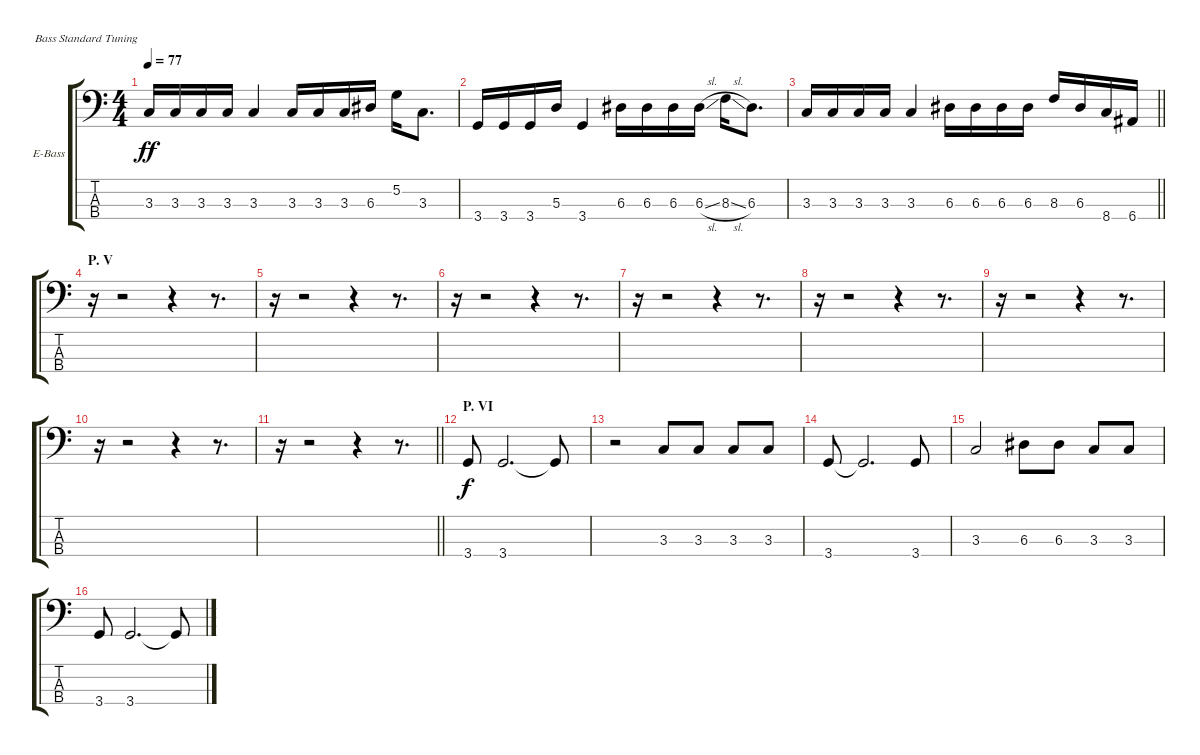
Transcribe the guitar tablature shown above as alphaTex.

\bracketExtendMode groupsimilarinstruments
\firstSystemTrackNameOrientation horizontal
\otherSystemsTrackNameOrientation horizontal
\track ("Bass Guitar" "E-Bass") {instrument electricbassfinger}
\staff {score tabs}
\tuning (G2 D2 A1 E1)
\ts (4 4)
\tempo 77
\clef f4
\ks c
3.3.16{dy ff} 3.3.16 3.3.16 3.3.16 3.3.4 3.3.16 3.3.16 3.3.16 6.3.16 5.2.16 3.3.8{d} |
3.4.16 3.4.16 3.4.16 5.3.16 3.4.4 6.3.16 6.3.16 6.3.16 6.3{sl}.16 8.3{sl}.16 6.3.8{d} |
\barLineRight lightlight
3.3.16 3.3.16 3.3.16 3.3.16 3.3.4 6.3.16 6.3.16 6.3.16 6.3.16 8.3.16 6.3.16 8.4.16 6.4.16 |
\section ("" "P. V")
r.16 r.2 r.4 r.8{d} |
r.16 r.2 r.4 r.8{d} |
r.16 r.2 r.4 r.8{d} |
r.16 r.2 r.4 r.8{d} |
r.16 r.2 r.4 r.8{d} |
r.16 r.2 r.4 r.8{d} |
r.16 r.2 r.4 r.8{d} |
\barLineRight lightlight
r.16 r.2 r.4 r.8{d} |
\section ("" "P. VI")
3.4.8{dy f} 3.4.2{d} 3.4{t}.8 |
r.2 3.3.8 3.3.8 3.3.8 3.3.8 |
3.4.8 3.4{t}.2{d} 3.4.8 |
3.3.2 6.3.8 6.3.8 3.3.8 3.3.8 |
3.4.8 3.4.2{d} 3.4{t}.8
